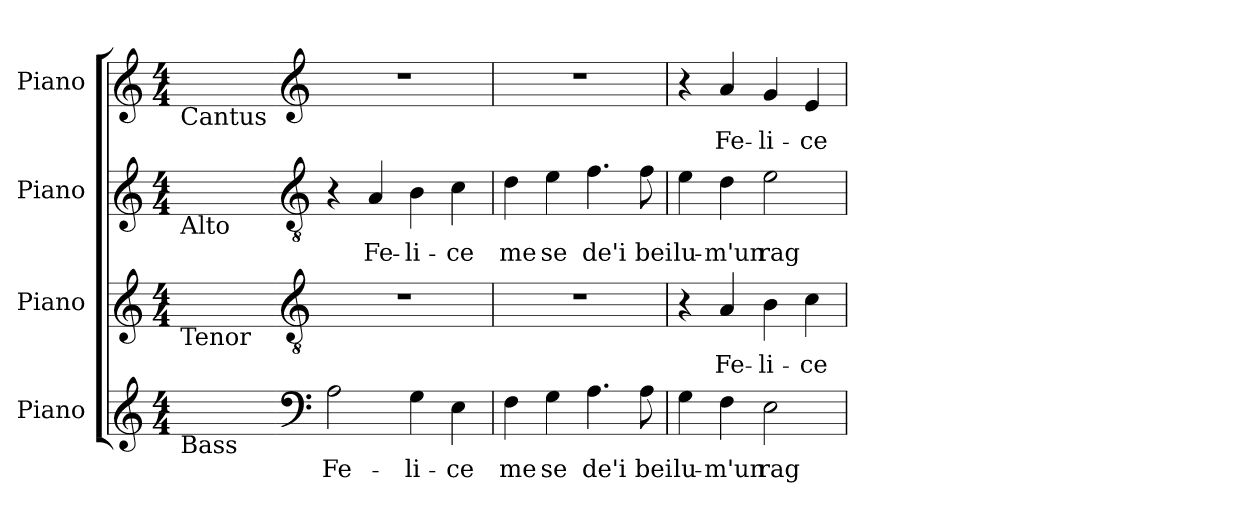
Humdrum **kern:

**kern	**text	**kern	**text	**kern	**text	**kern	**text
*part4	*part4	*part3	*part3	*part2	*part2	*part1	*part1
*staff4	*staff4	*staff3	*staff3	*staff2	*staff2	*staff1	*staff1
*I"Piano	*	*I"Piano	*	*I"Piano	*	*I"Piano	*
*I'Pno.	*	*I'Pno.	*	*I'Pno.	*	*I'Pno.	*
!!LO:PB:g=z
*clefG2	*	*clefG2	*	*clefG2	*	*clefG2	*
*k[]	*	*k[]	*	*k[]	*	*k[]	*
*C:	*	*C:	*	*C:	*	*C:	*
*M4/4	*	*M4/4	*	*M4/4	*	*M4/4	*
=1	=1	=1	=1	=1	=1	=1	=1
!	!	!	!	!	!	!LO:TX:b:t=Cantus	!
!	!	!	!	!LO:TX:b:t=Alto	!	!	!
!	!	!LO:TX:b:t=Tenor	!	!	!	!	!
!LO:TX:b:t=Bass	!	!	!	!	!	!	!
1ryy	.	1ryy	.	1ryy	.	1ryy	.
=2-	=2-	=2-	=2-	=2-	=2-	=2-	=2-
*clefF4	*	*clefGv2	*	*clefGv2	*	*clefG2	*
*k[]	*	*k[]	*	*k[]	*	*k[]	*
*C:	*	*C:	*	*C:	*	*C:	*
!	!LO:LY:b:color=#000000	!	!	!	!	!	!
2Ai\	Fe-	1r	.	4r	.	1r	.
!	!	!	!	!	!LO:LY:b:color=#000000	!	!
.	.	.	.	4Ai/	Fe-	.	.
!	!LO:LY:b:color=#000000	!	!	!	!	!	!
!	!	!	!	!	!LO:LY:b:color=#000000	!	!
4Gi\	-li-	.	.	4Bi\	-li-	.	.
!	!LO:LY:b:color=#000000	!	!	!	!	!	!
!	!	!	!	!	!LO:LY:b:color=#000000	!	!
4Ei\	-ce	.	.	4ci\	-ce	.	.
=3	=3	=3	=3	=3	=3	=3	=3
!	!LO:LY:b:color=#000000	!	!	!	!	!	!
!	!	!	!	!	!LO:LY:b:color=#000000	!	!
4Fi\	me	1r	.	4di\	me	1r	.
!	!LO:LY:b:color=#000000	!	!	!	!	!	!
!	!	!	!	!	!LO:LY:b:color=#000000	!	!
4Gi\	se	.	.	4ei\	se	.	.
!	!LO:LY:b:color=#000000	!	!	!	!	!	!
!	!	!	!	!	!LO:LY:b:color=#000000	!	!
4.Ai\	de'i	.	.	4.fi\	de'i	.	.
!	!LO:LY:b:color=#000000	!	!	!	!	!	!
!	!	!	!	!	!LO:LY:b:color=#000000	!	!
8Ai\	bei	.	.	8fi\	bei	.	.
=4	=4	=4	=4	=4	=4	=4	=4
!	!LO:LY:b:color=#000000	!	!	!	!	!	!
!	!	!	!	!	!LO:LY:b:color=#000000	!	!
4Gi\	lu-	4r	.	4ei\	lu-	4r	.
!	!LO:LY:b:color=#000000	!	!	!	!	!	!
!	!	!	!LO:LY:b:color=#000000	!	!	!	!
!	!	!	!	!	!LO:LY:b:color=#000000	!	!
!	!	!	!	!	!	!	!LO:LY:b:color=#000000
4Fi\	-m'un	4Ai/	Fe-	4di\	-m'un	4ai/	Fe-
!	!LO:LY:b:color=#000000	!	!	!	!	!	!
!	!	!	!LO:LY:b:color=#000000	!	!	!	!
!	!	!	!	!	!LO:LY:b:color=#000000	!	!
!	!	!	!	!	!	!	!LO:LY:b:color=#000000
2Ei\	rag-	4Bi\	-li-	2ei\	rag-	4gi/	-li-
!	!	!	!LO:LY:b:color=#000000	!	!	!	!
!	!	!	!	!	!	!	!LO:LY:b:color=#000000
.	.	4ci\	-ce	.	.	4ei/	-ce
=	=	=	=	=	=	=	=
*-	*-	*-	*-	*-	*-	*-	*-
